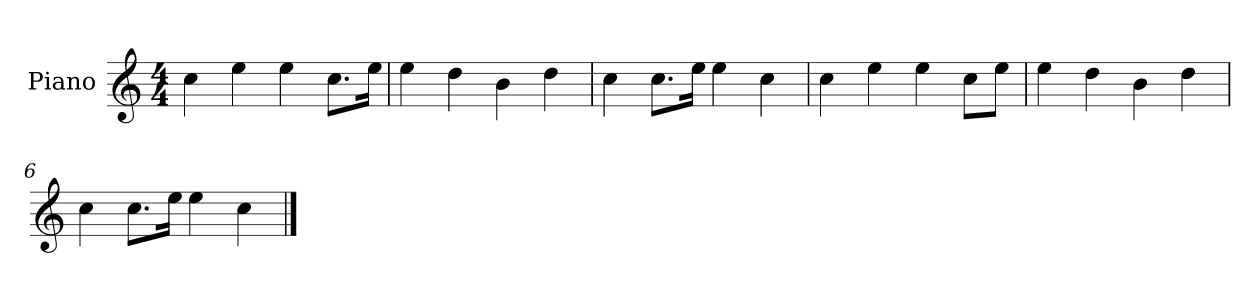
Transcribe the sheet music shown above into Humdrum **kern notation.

**kern
*part1
*staff1
*I"Piano
*I'P-no
*clefG2
*k[]
*M4/4
*MM90
=1
4cc\
4ee\
4ee\
8.cc\L
16ee\Jk
=2
4ee\
4dd\
4b\
4dd\
=3
4cc\
8.cc\L
16ee\Jk
4ee\
4cc\
=4
4cc\
4ee\
4ee\
8cc\L
8ee\J
=5
4ee\
4dd\
4b\
4dd\
=6
4cc\
8.cc\L
16ee\Jk
4ee\
4cc\
==
*-
